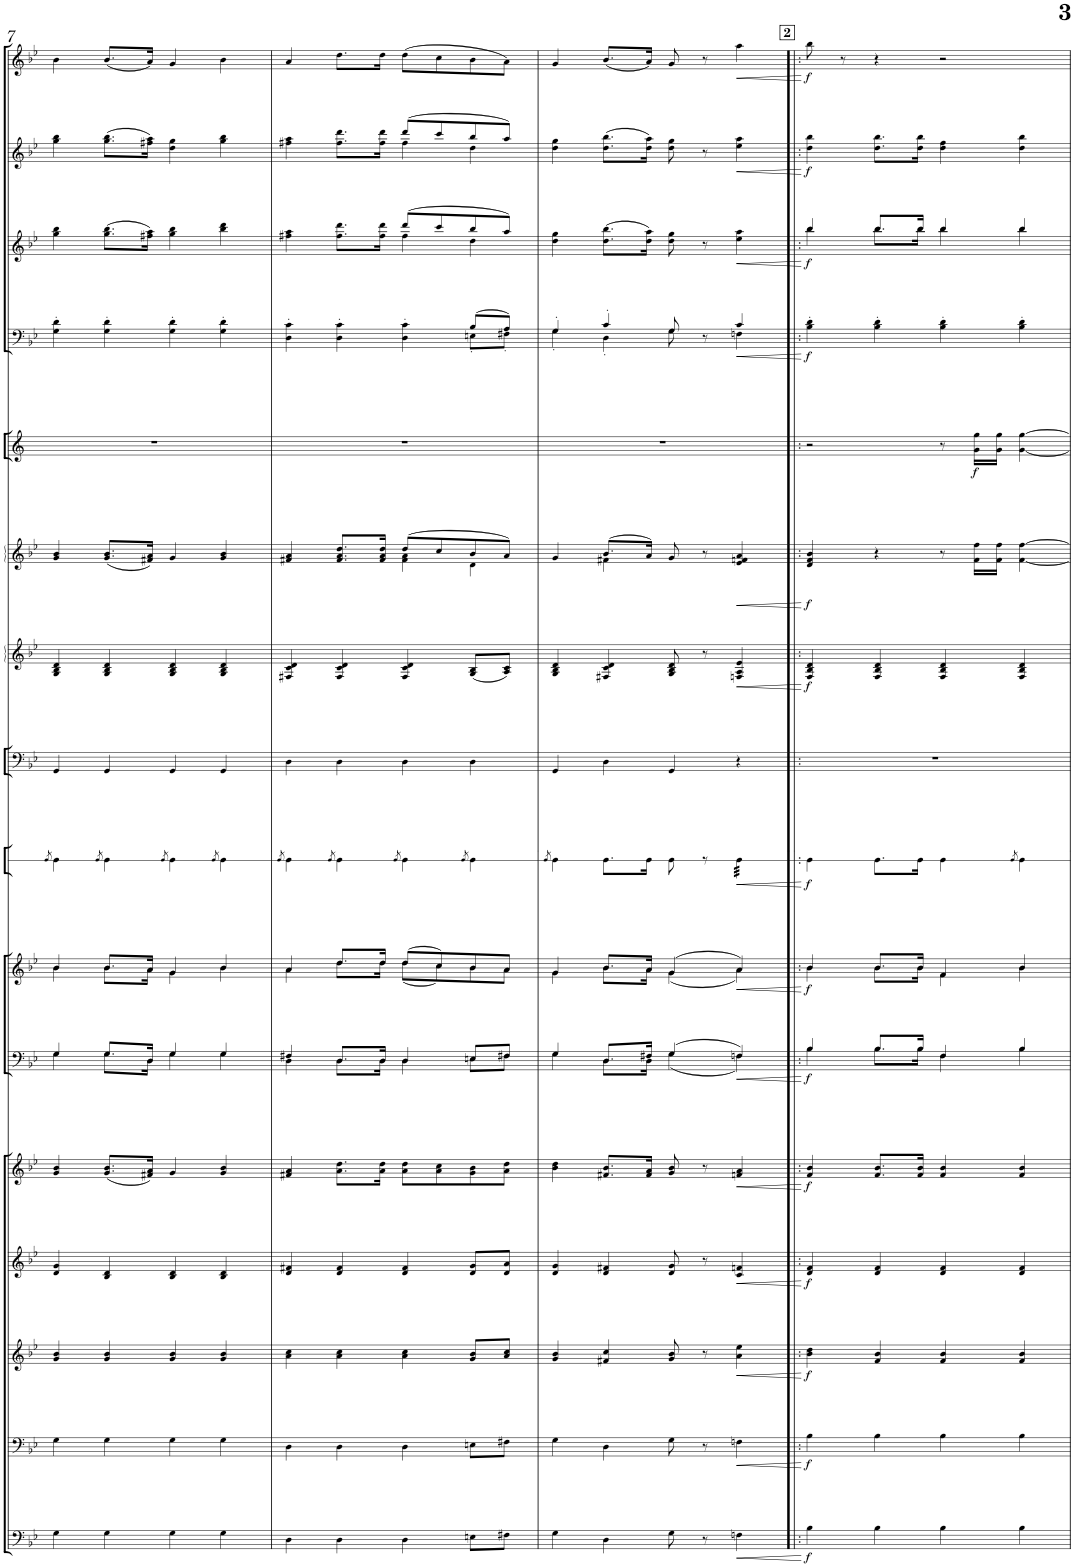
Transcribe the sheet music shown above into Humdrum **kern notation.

**kern	**dynam	**kern	**dynam	**kern	**dynam	**kern	**dynam	**kern	**dynam	**kern	**kern	**dynam	**kern	**dynam	**kern	**kern	**kern	**dynam	**kern	**dynam	**kern	**dynam	**kern	**dynam	**kern	**dynam	**kern	**dynam
*part14	*part14	*part13	*part13	*part12	*part12	*part11	*part11	*part10	*part10	*part9	*part9	*part9	*part8	*part8	*part7	*part6	*part6	*part6	*part5	*part5	*part4	*part4	*part3	*part3	*part2	*part2	*part1	*part1
*staff16	*staff16	*staff15	*staff15	*staff14	*staff14	*staff13	*staff13	*staff12	*staff12	*staff11	*staff10	*staff10/11	*staff9	*staff9	*staff8	*staff7	*staff6	*staff6/7	*staff5	*staff5	*staff4	*staff4	*staff3	*staff3	*staff2	*staff2	*staff1	*staff1
*I"Контрабасы	*	*I"Басы	*	*I"БАЛАЛАЙКИ   Секунды	*	*I"Альты	*	*I"Прими	*	*I"Хор	*	*	*I"Ударные	*	*I"Литавры	*I"Баяны I,II	*	*	*I"Трубы I,II	*	*I"Басовые I,II	*	*I"ДОМРЫ    Альтовые I,II	*	*I"Малые I,II	*	*I"Пикколо	*
!!LO:PB:g=z
*clefF4	*	*clefF4	*	*clefG2	*	*clefG2	*	*clefG2	*	*clefF4	*clefG2	*	*clefX	*	*clefF4	*clefG2	*clefG2	*	*clefG2	*	*clefF4	*	*clefG2	*	*clefG2	*	*clefG2	*
*Trd7c12	*	*	*	*	*	*	*	*	*	*	*	*	*	*	*	*	*	*	*Trd1c2	*	*	*	*	*	*	*	*Trd-7c-12	*
*k[b-e-]	*	*k[b-e-]	*	*k[b-e-]	*	*k[b-e-]	*	*k[b-e-]	*	*k[b-e-]	*k[b-e-]	*	*k[]	*	*k[b-e-]	*k[b-e-]	*k[b-e-]	*	*k[]	*	*k[b-e-]	*	*k[b-e-]	*	*k[b-e-]	*	*k[b-e-]	*
*M4/4	*	*M4/4	*	*M4/4	*	*M4/4	*	*M4/4	*	*M4/4	*M4/4	*	*M4/4	*	*M4/4	*M4/4	*M4/4	*	*M4/4	*	*M4/4	*	*M4/4	*	*M4/4	*	*M4/4	*
*met(c)	*	*met(c)	*	*met(c)	*	*met(c)	*	*met(c)	*	*met(c)	*met(c)	*	*met(c)	*	*met(c)	*met(c)	*met(c)	*	*met(c)	*	*met(c)	*	*met(c)	*	*met(c)	*	*met(c)	*
=7	=7	=7	=7	=7	=7	=7	=7	=7	=7	=7	=7	=7	=7	=7	=7	=7	=7	=7	=7	=7	=7	=7	=7	=7	=7	=7	=7	=7
.	.	.	.	.	.	.	.	.	.	.	.	.	8qRe/	.	.	.	.	.	.	.	.	.	.	.	.	.	.	.
*	*	*	*	*	*	*	*	*	*	*^	*^	*	*	*	*	*	*	*	*	*	*	*	*	*	*	*	*	*
4G\	.	4G\	.	4g/ 4b-/	.	4d/ 4g/	.	4g/ 4b-/	.	4G/	4G\	4b-/	4b-\	.	4Re\	.	4GG/	4G/ 4B-/ 4d/	4g/ 4b-/	.	1r	.	4G\' 4d\'	.	4gg\ 4bb-\	.	4gg\ 4bb-\	.	4b-\	.
.	.	.	.	.	.	.	.	.	.	.	.	.	.	.	8qRe/	.	.	.	.	.	.	.	.	.	.	.	.	.	.	.
4G\	.	4G\	.	4g/ 4b-/	.	4B-/ 4d/	.	(8.g/ 8.b-/L	.	8.G/L	8.G\L	8.b-/L	8.b-\L	.	4Re\	.	4GG/	4G/ 4B-/ 4d/	(8.g/ 8.b-/L	.	.	.	4G\' 4d\'	.	(8.gg\ 8.bb-\L	.	(8.gg\ 8.bb-\L	.	(8.b-/L	.
.	.	.	.	.	.	.	.	16f#X/ 16a/Jk)	.	16D/Jk	16D\Jk	16a/Jk	16a\Jk	.	.	.	.	.	16f#X/ 16a/Jk)	.	.	.	.	.	16ff#X\ 16aa\Jk)	.	16ff#X\ 16aa\Jk)	.	16a/Jk)	.
.	.	.	.	.	.	.	.	.	.	.	.	.	.	.	8qRe/	.	.	.	.	.	.	.	.	.	.	.	.	.	.	.
4G\	.	4G\	.	4g/ 4b-/	.	4B-/ 4d/	.	4g/	.	4G/	4G\	4g/	4g\	.	4Re\	.	4GG/	4G/ 4B-/ 4d/	4g/	.	.	.	4G\' 4d\'	.	4gg\ 4bb-\	.	4dd\ 4gg\	.	4g/	.
.	.	.	.	.	.	.	.	.	.	.	.	.	.	.	8qRe/	.	.	.	.	.	.	.	.	.	.	.	.	.	.	.
4G\	.	4G\	.	4g/ 4b-/	.	4B-/ 4d/	.	4g/ 4b-/	.	4G/	4G\	4b-/	4b-\	.	4Re\	.	4GG/	4G/ 4B-/ 4d/	4g/ 4b-/	.	.	.	4G\' 4d\'	.	4bb-\ 4ddd\	.	4gg\ 4bb-\	.	4b-\	.
=8	=8	=8	=8	=8	=8	=8	=8	=8	=8	=8	=8	=8	=8	=8	=8	=8	=8	=8	=8	=8	=8	=8	=8	=8	=8	=8	=8	=8	=8	=8
.	.	.	.	.	.	.	.	.	.	.	.	.	.	.	8qRe/	.	.	.	.	.	.	.	.	.	.	.	.	.	.	.
*	*	*	*	*	*	*	*	*	*	*	*	*	*	*	*	*	*	*	*^	*	*	*	*^	*	*^	*	*^	*	*	*
4D\	.	4D\	.	4a\ 4cc\	.	4d/ 4f#X/	.	4f#X/ 4a/	.	4F#X/	4D\	4a/	4a\	.	4Re\	.	4D\	4F#X/ 4c/ 4d/	4f#X/ 4a/	2ryy	.	1r	.	4D\' 4c\'	2.ryy	.	4ff#X\ 4aa\	2ryy	.	4ff#X\ 4aa\	2ryy	.	4a/	.
.	.	.	.	.	.	.	.	.	.	.	.	.	.	.	8qRe/	.	.	.	.	.	.	.	.	.	.	.	.	.	.	.	.	.	.	.
4D\	.	4D\	.	4a\ 4cc\	.	4d/ 4f#/	.	8.a\ 8.dd\L	.	8.D/L	8.D\L	8.dd/L	8.dd\L	.	4Re\	.	4D\	4F#/ 4c/ 4d/	8.f#/ 8.a/ 8.dd/L	.	.	.	.	4D\' 4c\'	.	.	8.ff#\ 8.ddd\L	.	.	8.ff#\ 8.ddd\L	.	.	8.dd\L	.
.	.	.	.	.	.	.	.	16a\ 16dd\Jk	.	16D/Jk	16D\Jk	16dd/Jk	16dd\Jk	.	.	.	.	.	16f#/ 16a/ 16dd/Jk	.	.	.	.	.	.	.	16ff#\ 16ddd\Jk	.	.	16ff#\ 16ddd\Jk	.	.	16dd\Jk	.
.	.	.	.	.	.	.	.	.	.	.	.	.	.	.	8qRe/	.	.	.	.	.	.	.	.	.	.	.	.	.	.	.	.	.	.	.
4D\	.	4D\	.	4a\ 4cc\	.	4d/ 4f#/	.	8a\ 8dd\L	.	4D/	4D\	(8dd/L	(8dd\L	.	4Re\	.	4D\	4F#/ 4c/ 4d/	(8dd/L	4f#\ 4a\	.	.	.	4D\' 4c\'	.	.	(8ddd/L	4ff#\	.	(8ddd/L	4ff#\	.	(8dd\L	.
.	.	.	.	.	.	.	.	8a\ 8cc\	.	.	.	8cc/)	8cc\)	.	.	.	.	.	8cc/	.	.	.	.	.	.	.	8ccc/	.	.	8ccc/	.	.	8cc\	.
.	.	.	.	.	.	.	.	.	.	.	.	.	.	.	8qRe/	.	.	.	.	.	.	.	.	.	.	.	.	.	.	.	.	.	.	.
8En\L	.	8En\L	.	8g/ 8b-/L	.	8d/ 8g/L	.	8g\ 8b-\	.	8En/L	8E\L	8b-/	8b-\	.	4Re\	.	4D\	8G/ 8B-/L	8b-/	4d\	.	.	.	(8B-/L	8En'\L	.	8bb-/	4dd\	.	8bb-/	4dd\	.	8b-\	.
8F#X\J	.	8F#X\J	.	8a/ 8cc/J	.	8d/ 8a/J	.	8a\ 8dd\J	.	8F#/J	8F#X\J	8a/J	8a\J	.	.	.	.	8A/ 8c/J	8a/J)	.	.	.	.	8A/J)	8F#X'\J	.	8aa/J)	.	.	8aa/J)	.	.	8a\J)	.
*	*	*	*	*	*	*	*	*	*	*	*	*	*	*	*	*	*	*	*	*	*	*	*	*	*	*	*v	*v	*	*	*	*	*	*
*	*	*	*	*	*	*	*	*	*	*	*	*	*	*	*	*	*	*	*	*	*	*	*	*	*	*	*	*	*v	*v	*	*	*
=9	=9	=9	=9	=9	=9	=9	=9	=9	=9	=9	=9	=9	=9	=9	=9	=9	=9	=9	=9	=9	=9	=9	=9	=9	=9	=9	=9	=9	=9	=9	=9	=9
.	.	.	.	.	.	.	.	.	.	.	.	.	.	.	8qRe/	.	.	.	.	.	.	.	.	.	.	.	.	.	.	.	.	.
4G\	.	4G\	.	4g/ 4b-/	.	4d/ 4g/	.	4b-\ 4dd\	.	4G/	4G\	4g/	4g\	.	4Re\	.	4GG/	4G/ 4B-/ 4d/	4g/	4ryy	.	1r	.	4G'/	4G'\	.	4dd\ 4gg\	.	4dd\ 4gg\	.	4g/	.
4D\	.	4D\	.	4f#X/ 4cc/	.	4d/ 4f#X/	.	8.f#X/ 8.b-/L	.	8.D/L	8.D\L	8.b-/L	8.b-\L	.	8.Re\L	.	4D\	4F#X/ 4c/ 4d/	(8.b-/L	4f#X\	.	.	.	4c'/	4D'\	.	(8.dd\ 8.bb-\L	.	(8.dd\ 8.bb-\L	.	(8.b-/L	.
.	.	.	.	.	.	.	.	16f#/ 16a/Jk	.	16F#X/Jk	16D\Jk	16a/Jk	16a\Jk	.	16Re\Jk	.	.	.	16a/Jk)	.	.	.	.	.	.	.	16dd\ 16aa\Jk)	.	16dd\ 16aa\Jk)	.	16a/Jk)	.
8G\	.	8G\	.	8g/ 8b-/	.	8d/ 8g/	.	8g/ 8b-/	.	4G/	4G\	(4g/	(4g\	.	8Re\	.	4GG/	8G/ 8B-/ 8d/	8g/	2ryy	.	.	.	8G/	8G\	.	8dd\ 8gg\	.	8dd\ 8gg\	.	8g/	.
8r	.	8r	.	8r	.	8r	.	8r	.	.	.	.	.	.	8r	.	.	8r	8r	.	.	.	.	8r	8ryy	.	8r	.	8r	.	8r	.
!	!LO:HP:b	!	!LO:HP:b	!	!LO:HP:b	!	!LO:HP:b	!	!LO:HP:b	!	!	!	!	!LO:HP:b	!	!LO:HP:b	!	!	!	!	!LO:HP:b	!	!	!	!	!LO:HP:b	!	!LO:HP:b	!	!LO:HP:b	!	!LO:HP:b
*	*	*	*	*	*	*	*	*	*	*	*	*	*	*	*tremolo	*	*	*	*	*	*	*	*	*	*	*	*	*	*	*	*	*
4Fn\	<	4Fn\	<	4a\ 4ee-\	<	4c/ 4fn/	<	4fn/ 4a/	<	4Fn/	4F\	4a/)	4a\)	<	32Re\LLL	<	4r	4Fn/ 4A/ 4e-/	4e-/ 4fn/ 4a/	.	<	.	.	4c/	4Fn\	<	4ee-\ 4aa\	<	4ee-\ 4aa\	<	4aa\	<
.	.	.	.	.	.	.	.	.	.	.	.	.	.	.	32Re\	.	.	.	.	.	.	.	.	.	.	.	.	.	.	.	.	.
.	.	.	.	.	.	.	.	.	.	.	.	.	.	.	32Re\	.	.	.	.	.	.	.	.	.	.	.	.	.	.	.	.	.
.	.	.	.	.	.	.	.	.	.	.	.	.	.	.	32Re\	.	.	.	.	.	.	.	.	.	.	.	.	.	.	.	.	.
.	.	.	.	.	.	.	.	.	.	.	.	.	.	.	32Re\	.	.	.	.	.	.	.	.	.	.	.	.	.	.	.	.	.
.	.	.	.	.	.	.	.	.	.	.	.	.	.	.	32Re\	.	.	.	.	.	.	.	.	.	.	.	.	.	.	.	.	.
.	.	.	.	.	.	.	.	.	.	.	.	.	.	.	32Re\	.	.	.	.	.	.	.	.	.	.	.	.	.	.	.	.	.
.	.	.	.	.	.	.	.	.	.	.	.	.	.	.	32Re\JJJ	.	.	.	.	.	.	.	.	.	.	.	.	.	.	.	.	.
*	*	*	*	*	*	*	*	*	*	*	*	*	*	*	*Xtremolo	*	*	*	*	*	*	*	*	*	*	*	*	*	*	*	*	*
*	*	*	*	*	*	*	*	*	*	*v	*v	*	*	*	*	*	*	*	*v	*v	*	*	*	*v	*v	*	*	*	*	*	*	*
*	*	*	*	*	*	*	*	*	*	*	*v	*v	*	*	*	*	*	*	*	*	*	*	*	*	*	*	*	*	*
.	[	.	[	.	[	.	[	.	[	.	.	[	.	[	.	.	.	[	.	.	.	[	.	[	.	[	.	[
!!LO:REH:place=s1:a:B:cj:fs=14:t=2
=10!|:	=10!|:	=10!|:	=10!|:	=10!|:	=10!|:	=10!|:	=10!|:	=10!|:	=10!|:	=10!|:	=10!|:	=10!|:	=10!|:	=10!|:	=10!|:	=10!|:	=10!|:	=10!|:	=10!|:	=10!|:	=10!|:	=10!|:	=10!|:	=10!|:	=10!|:	=10!|:	=10!|:	=10!|:
*	*	*	*	*	*	*	*	*	*	*^	*^	*	*	*	*	*	*	*	*	*	*	*	*^	*	*	*	*	*
!	!LO:DY:b	!	!LO:DY:b	!	!LO:DY:b	!	!LO:DY:b	!	!LO:DY:b	!	!	!	!	!LO:DY:b=2	!	!	!	!	!	!	!	!	!	!	!	!	!	!	!	!	!
!	!	!	!	!	!	!	!	!	!	!	!	!	!	!LO:DY:n=1:b	!	!LO:DY:b	!	!	!	!LO:DY:b=2	!	!	!	!	!	!	!	!	!	!	!
!	!	!	!	!	!	!	!	!	!	!	!	!	!	!	!	!	!	!	!	!LO:DY:n=1:b	!	!	!	!LO:DY:b	!	!	!LO:DY:b	!	!LO:DY:b	!	!LO:DY:b
4B-\	f	4B-\	f	4b-\ 4dd\	f	4d/ 4f/	f	4f/ 4b-/	f	4B-/	4B-\	4b-/	4b-\	f f	4Re\	f	1r	4F/ 4B-/ 4d/	4d/ 4f/ 4b-/	f f	2r	.	4B-\' 4d\'	f	4bb-/	4bb-\	f	4dd\ 4bb-\	f	8bb-\	f
.	.	.	.	.	.	.	.	.	.	.	.	.	.	.	.	.	.	.	.	.	.	.	.	.	.	.	.	.	.	8r	.
4B-\	.	4B-\	.	4f/ 4b-/	.	4d/ 4f/	.	8.f/ 8.b-/L	.	8.B-/L	8.B-\L	8.b-/L	8.b-\L	.	8.Re\L	.	.	4F/ 4B-/ 4d/	4r	.	.	.	4B-\' 4d\'	.	8.bb-/L	8.bb-\L	.	8.dd\ 8.bb-\L	.	4r	.
.	.	.	.	.	.	.	.	16f/ 16b-/Jk	.	16B-/Jk	16B-\Jk	16b-/Jk	16b-\Jk	.	16Re\Jk	.	.	.	.	.	.	.	.	.	16bb-/Jk	16bb-\Jk	.	16dd\ 16bb-\Jk	.	.	.
4B-\	.	4B-\	.	4f/ 4b-/	.	4d/ 4f/	.	4f/ 4b-/	.	4F/	4F\	4f/	4f\	.	4Re\	.	.	4F/ 4B-/ 4d/	8r	.	8r	.	4B-\' 4d\'	.	4bb-/	4bb-\	.	4dd\ 4ff\	.	2r	.
!	!	!	!	!	!	!	!	!	!	!	!	!	!	!	!	!	!	!	!	!	!	!LO:DY:b	!	!	!	!	!	!	!	!	!
.	.	.	.	.	.	.	.	.	.	.	.	.	.	.	.	.	.	.	16f\ 16ff\LL	.	16g\ 16gg\LL	f	.	.	.	.	.	.	.	.	.
.	.	.	.	.	.	.	.	.	.	.	.	.	.	.	.	.	.	.	16f\ 16ff\JJ	.	16g\ 16gg\JJ	.	.	.	.	.	.	.	.	.	.
.	.	.	.	.	.	.	.	.	.	.	.	.	.	.	8qRe/	.	.	.	.	.	.	.	.	.	.	.	.	.	.	.	.
4B-\	.	4B-\	.	4f/ 4b-/	.	4d/ 4f/	.	4f/ 4b-/	.	4B-/	4B-\	4b-/	4b-\	.	4Re\	.	.	4F/ 4B-/ 4d/	[4f\ [4ff\	.	[4g\ [4gg\	.	4B-\' 4d\'	.	4bb-/	4bb-\	.	4dd\ 4bb-\	.	.	.
*	*	*	*	*	*	*	*	*	*	*v	*v	*	*	*	*	*	*	*	*	*	*	*	*	*	*v	*v	*	*	*	*	*
*	*	*	*	*	*	*	*	*	*	*	*v	*v	*	*	*	*	*	*	*	*	*	*	*	*	*	*	*	*	*
=	=	=	=	=	=	=	=	=	=	=	=	=	=	=	=	=	=	=	=	=	=	=	=	=	=	=	=	=
*-	*-	*-	*-	*-	*-	*-	*-	*-	*-	*-	*-	*-	*-	*-	*-	*-	*-	*-	*-	*-	*-	*-	*-	*-	*-	*-	*-	*-
